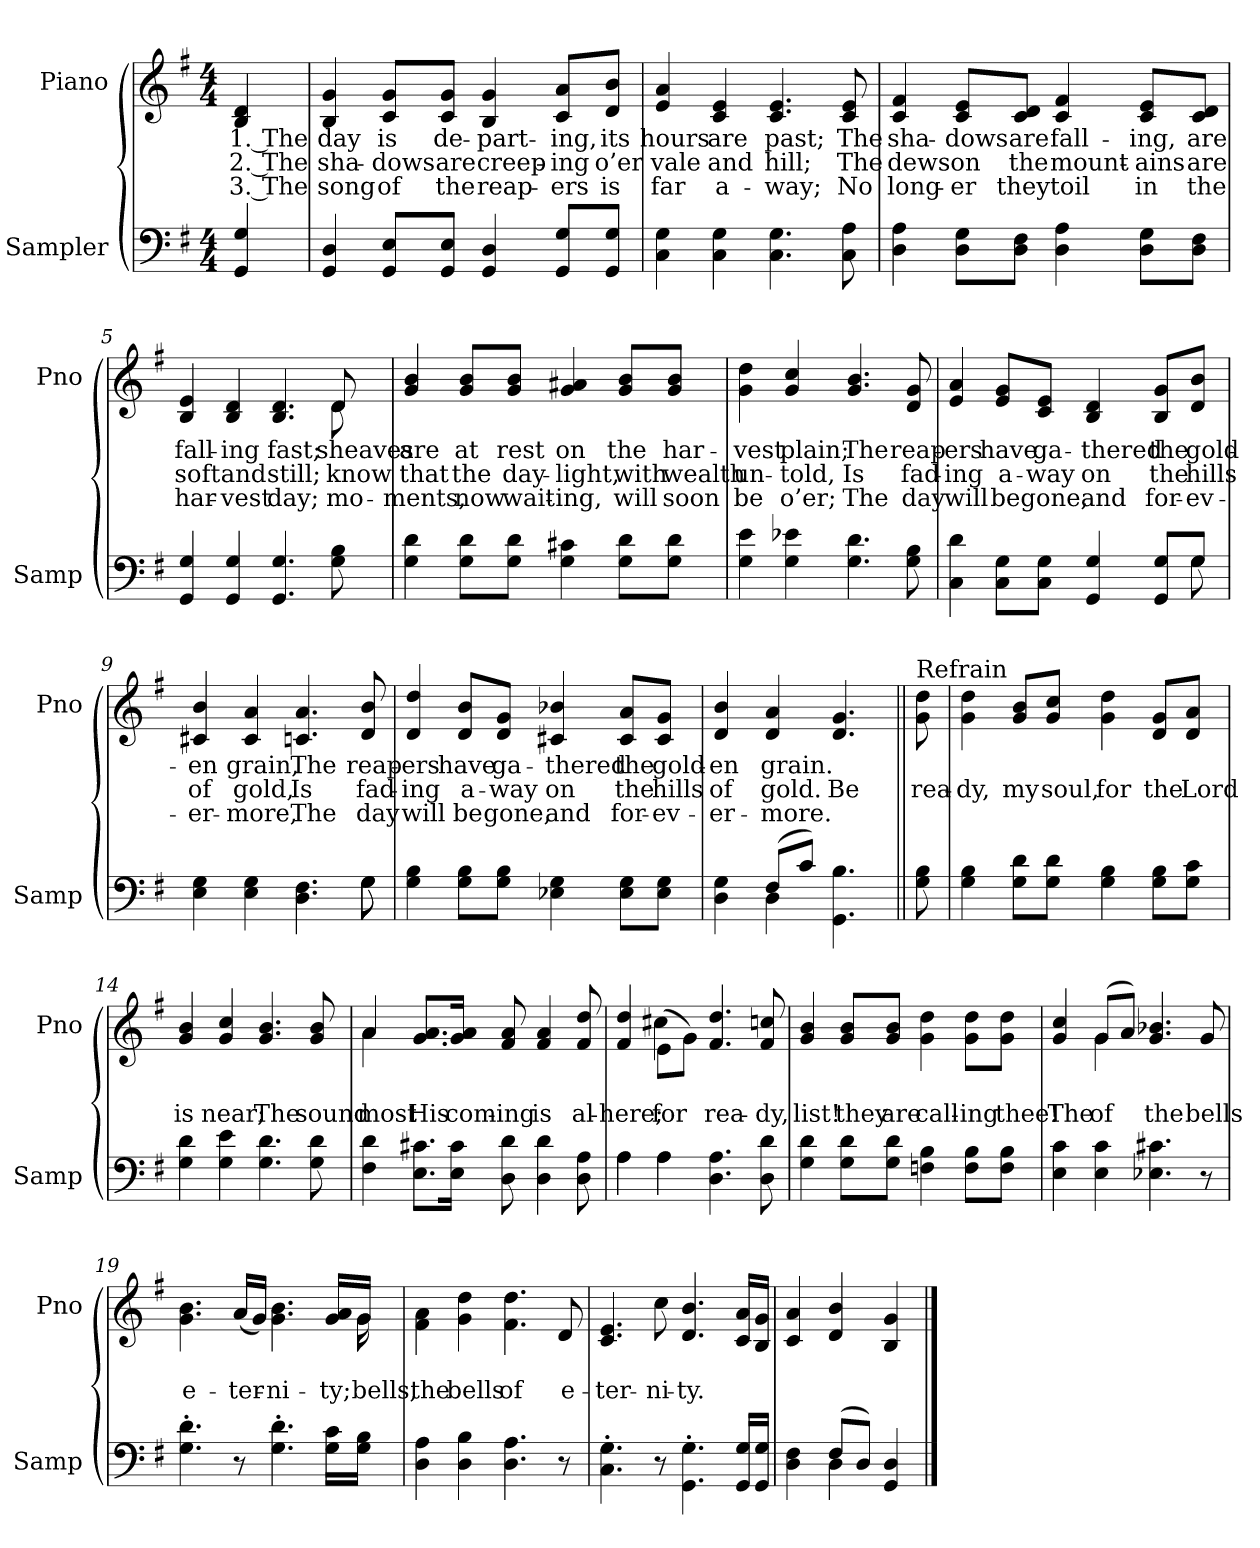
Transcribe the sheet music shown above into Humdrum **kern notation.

**kern	**kern	**text	**text	**text
*part2	*part1	*part1	*part1	*part1
*staff2	*staff1	*staff1	*staff1	*staff1
*I"Sampler	*I"Piano	*	*	*
*I'Samp	*I'Pno	*	*	*
*clefF4	*clefG2	*	*	*
*k[f#]	*k[f#]	*	*	*
*G:	*G:	*	*	*
*M4/4	*M4/4	*	*	*
=1	=1	=1	=1	=1
4GG 4G	4B 4d	1. The	2. The	3. The
=2	=2	=2	=2	=2
4GG 4D	4B 4g	day	sha-	song
8GG/ 8E/L	8c/ 8g/L	is	-dows	of
8GG/ 8E/J	8c/ 8g/J	de-	are	the
4GG 4D	4B 4g	-part-	creep-	reap-
8GG/ 8G/L	8c/ 8a/L	-ing,	-ing	-ers
8GG/ 8G/J	8d/ 8b/J	its	o’er	is
=3	=3	=3	=3	=3
4C 4G	4e 4a	hours	vale	far
4C 4G	4c 4e	are	and	a-
4.C 4.G	4.c 4.e	past;	hill;	-way;
8C 8A	8c 8e	The	The	No
=4	=4	=4	=4	=4
4D 4A	4c 4f#	sha-	dews	long-
8D\ 8G\L	8c/ 8e/L	-dows	on	-er
8D\ 8F#\J	8c/ 8d/J	are	the	they
4D 4A	4c 4f#	fall-	mount-	toil
8D\ 8G\L	8c/ 8e/L	-ing,	-ains	in
8D\ 8F#\J	8c/ 8d/J	are	are	the
=5	=5	=5	=5	=5
*	*^	*	*	*
4GG 4G	4B 4e	2..ryy	fall-	soft	har-
4GG 4G	4B 4d	.	-ing	and	-vest
4.GG 4.G	4.B 4.d	.	fast;	still;	day;
8G 8B	8d/	8d	sheaves	know	mo-
*	*v	*v	*	*	*
=6	=6	=6	=6	=6
4G 4d	4g 4b	are	that	-ments,
8G\ 8d\L	8g/ 8b/L	at	the	now
8G\ 8d\J	8g/ 8b/J	rest	day-	wait-
4G 4c#X	4g 4a#X	on	-light,	-ing,
8G\ 8d\L	8g/ 8b/L	the	with	will
8G\ 8d\J	8g/ 8b/J	har-	wealth	soon
=7	=7	=7	=7	=7
4G 4e	4g 4dd	-vest	un-	be
4G 4e-X	4g 4cc	plain;	-told,	o’er;
4.G 4.d	4.g 4.b	The	Is	The
8G 8B	8d 8g	reap-	fad-	day
=8	=8	=8	=8	=8
*^	*	*	*	*
4C 4d	2..ryy	4e 4a	-ers	-ing	will
8C\ 8G\L	.	8e/ 8g/L	have	a-	be
8C\ 8G\J	.	8c/ 8e/J	ga-	-way	gone,
4GG 4G	.	4B 4d	-thered	on	and
8GG/ 8G/L	.	8B/ 8g/L	the	the	for-
8G/J	8G	8d/ 8b/J	gold-	hills	-ev-
=9	=9	=9	=9	=9	=9
4E 4G	2..ryy	4c#X 4b	-en	of	-er-
4E 4G	.	4c# 4a	grain,	gold,	-more,
4.D 4.F#	.	4.cn 4.a	The	Is	The
8G\	8G	8d 8b	reap-	fad-	day
*v	*v	*	*	*	*
=10	=10	=10	=10	=10
4G 4B	4d 4dd	-ers	-ing	will
8G\ 8B\L	8d/ 8b/L	have	a-	be
8G\ 8B\J	8d/ 8g/J	ga-	-way	gone,
4E-X 4G	4c#X 4b-X	-thered	on	and
8E-\ 8G\L	8c#/ 8a/L	the	the	for-
8E-\ 8G\J	8c#/ 8g/J	gold-	hills	-ev-
=11	=11	=11	=11	=11
*^	*	*	*	*
4D 4G	4ryy	4d 4b	-en	of	-er-
(8F#/L	4D	4d 4a	grain.	gold.	-more.
8c/J)	.	.	.	.	.
4.GG 4.B	4.ryy	4.d 4.g	.	Be	.
=12||	=12||	=12||	=12||	=12||	=12||
!	!	!LO:TX:t=Refrain	!	!	!
*v	*v	*	*	*	*
8G 8B	8g 8dd	.	rea-	.
=13	=13	=13	=13	=13
4G 4B	4g 4dd	.	-dy,	.
8G\ 8d\L	8g/ 8b/L	.	my	.
8G\ 8d\J	8g/ 8cc/J	.	soul,	.
4G 4B	4g 4dd	.	for	.
8G\ 8B\L	8d/ 8g/L	.	the	.
8G\ 8c\J	8d/ 8a/J	.	Lord	.
=14	=14	=14	=14	=14
4G 4d	4g 4b	.	is	.
4G 4e	4g 4cc	.	near;	.
4.G 4.d	4.g 4.b	.	The	.
8G 8d	8g 8b	.	sound	.
=15	=15	=15	=15	=15
*	*^	*	*	*
4F# 4d	4a/	4a	.	-most	.
8.E\ 8.c#X\L	8.g/ 8.a/L	2.ryy	.	His	.
16E\ 16c#\Jk	16g/ 16a/Jk	.	.	com-	.
8D 8d	8f# 8a	.	.	-ing	.
4D 4d	4f# 4a	.	.	is	.
8D 8A	8f# 8dd	.	.	al-	.
=16	=16	=16	=16	=16	=16
*^	*	*	*	*	*
4A\	4A	4f# 4dd	4ryy	.	here;	.
4A\	4A	(8e\L	4cc#X	.	for	.
.	.	8g\J)	.	.	.	.
4.D 4.A	2ryy	4.f# 4.dd	2ryy	.	rea-	.
8D 8d	.	8f# 8ccn	.	.	-dy,	.
*v	*v	*	*	*	*	*
*	*v	*v	*	*	*
=17	=17	=17	=17	=17
4G 4d	4g 4b	.	list!	.
8G\ 8d\L	8g/ 8b/L	.	they	.
8G\ 8d\J	8g/ 8b/J	.	are	.
4Fn 4B	4g 4dd	.	call-	.
8F\ 8B\L	8g\ 8dd\L	.	-ing	.
8F\ 8B\J	8g\ 8dd\J	.	thee!	.
=18	=18	=18	=18	=18
*	*^	*	*	*
4E 4c	4g 4cc	4ryy	.	The	.
4E 4c	(8g/L	4g	.	of	.
.	8a/J)	.	.	.	.
4.E-X 4.c#X	4.g 4.b-X	2ryy	.	the	.
8r	8g	.	.	bells	.
=19	=19	=19	=19	=19	=19
4.G' 4.d'	4.g\ 4.b\	2...ryy	.	e-	.
8r	(16a/LL	.	.	-ter-	.
.	16g/JJ)	.	.	.	.
4.G' 4.d'	4.g\ 4.b\	.	.	-ni-	.
16G\ 16c\LL	16g/ 16a/LL	.	.	-ty;	.
16G\ 16B\JJ	16g/JJ	16g	.	bells,	.
*	*v	*v	*	*	*
=20	=20	=20	=20	=20
4D 4A	4f#\ 4a\	.	the	.
4D 4B	4g\ 4dd\	.	bells	.
4.D 4.A	4.f#\ 4.dd\	.	of	.
8r	8d	.	e-	.
=21	=21	=21	=21	=21
4.C' 4.G'	4.c 4.e	.	-ter-	.
8r	8cc	.	-ni-	.
4.GG\' 4.G\'	4.d 4.b	.	-ty.	.
16GG/ 16G/LL	16c/ 16a/LL	.	.	.
16GG/ 16G/JJ	16B/ 16g/JJ	.	.	.
=22	=22	=22	=22	=22
*^	*	*	*	*
4D 4F#	4ryy	4c 4a	.	.	.
(8F#/L	4D	4d 4b	.	.	.
8D/J)	.	.	.	.	.
4GG 4D	4ryy	4B 4g	.	.	.
*v	*v	*	*	*	*
==	==	==	==	==
*-	*-	*-	*-	*-
